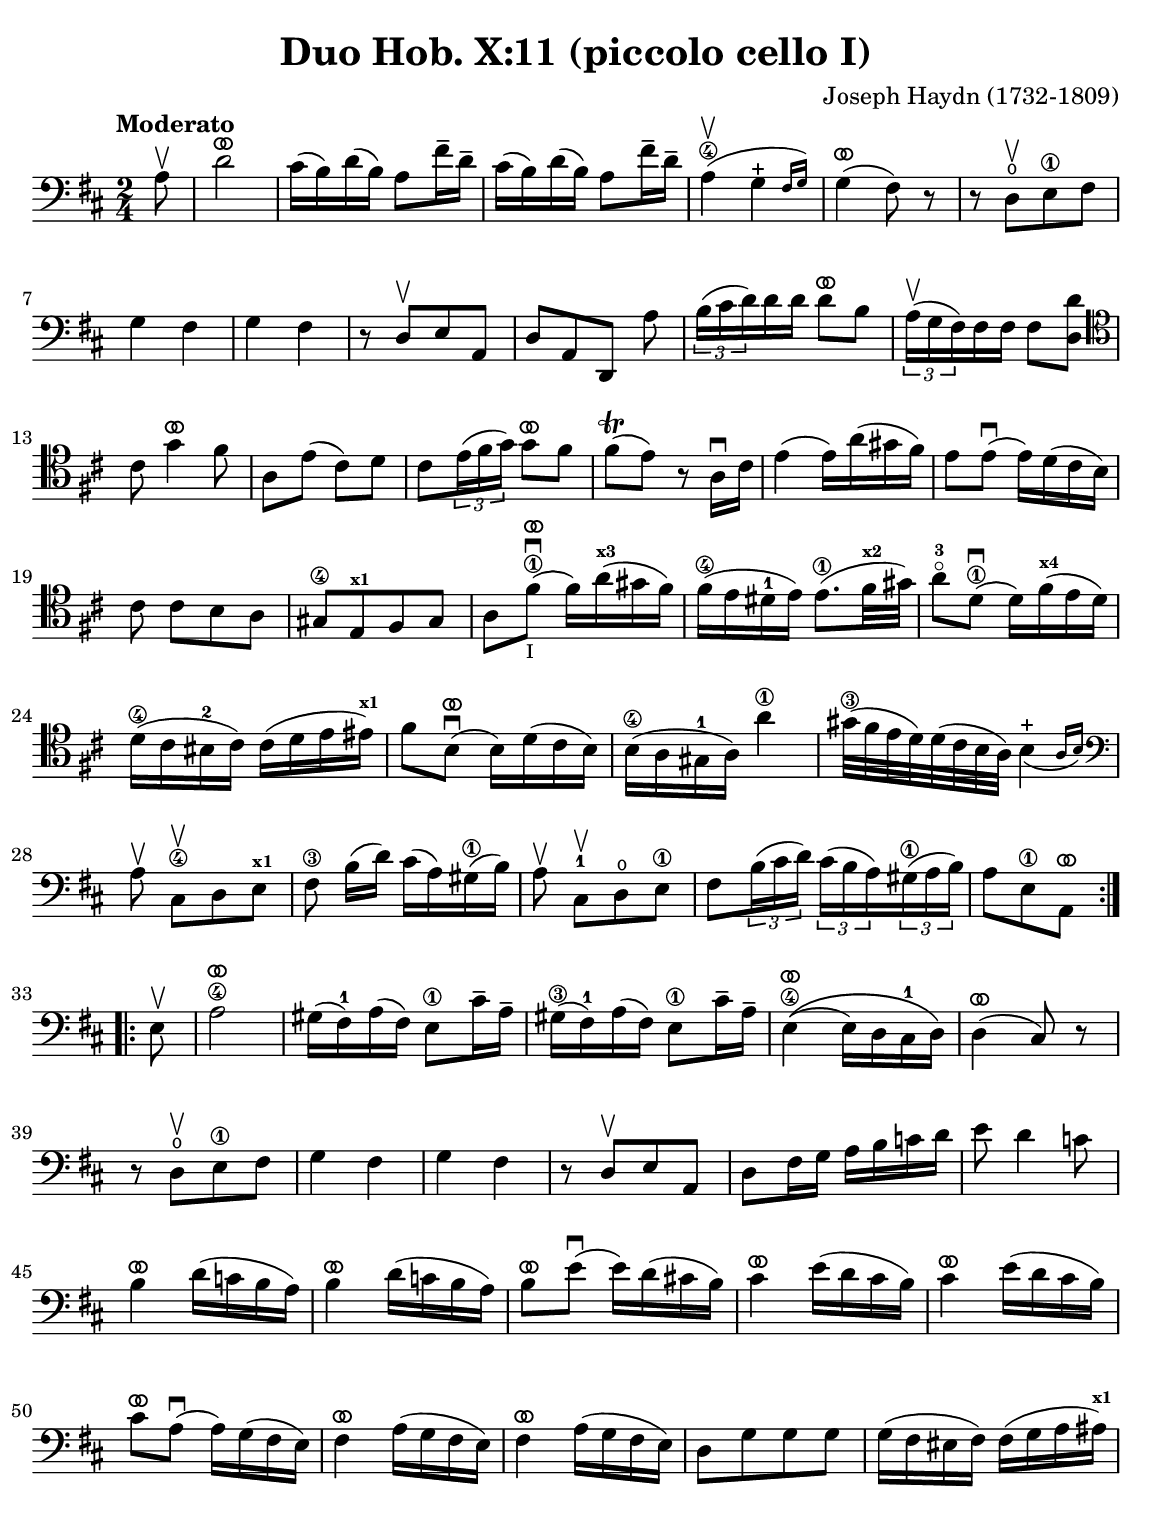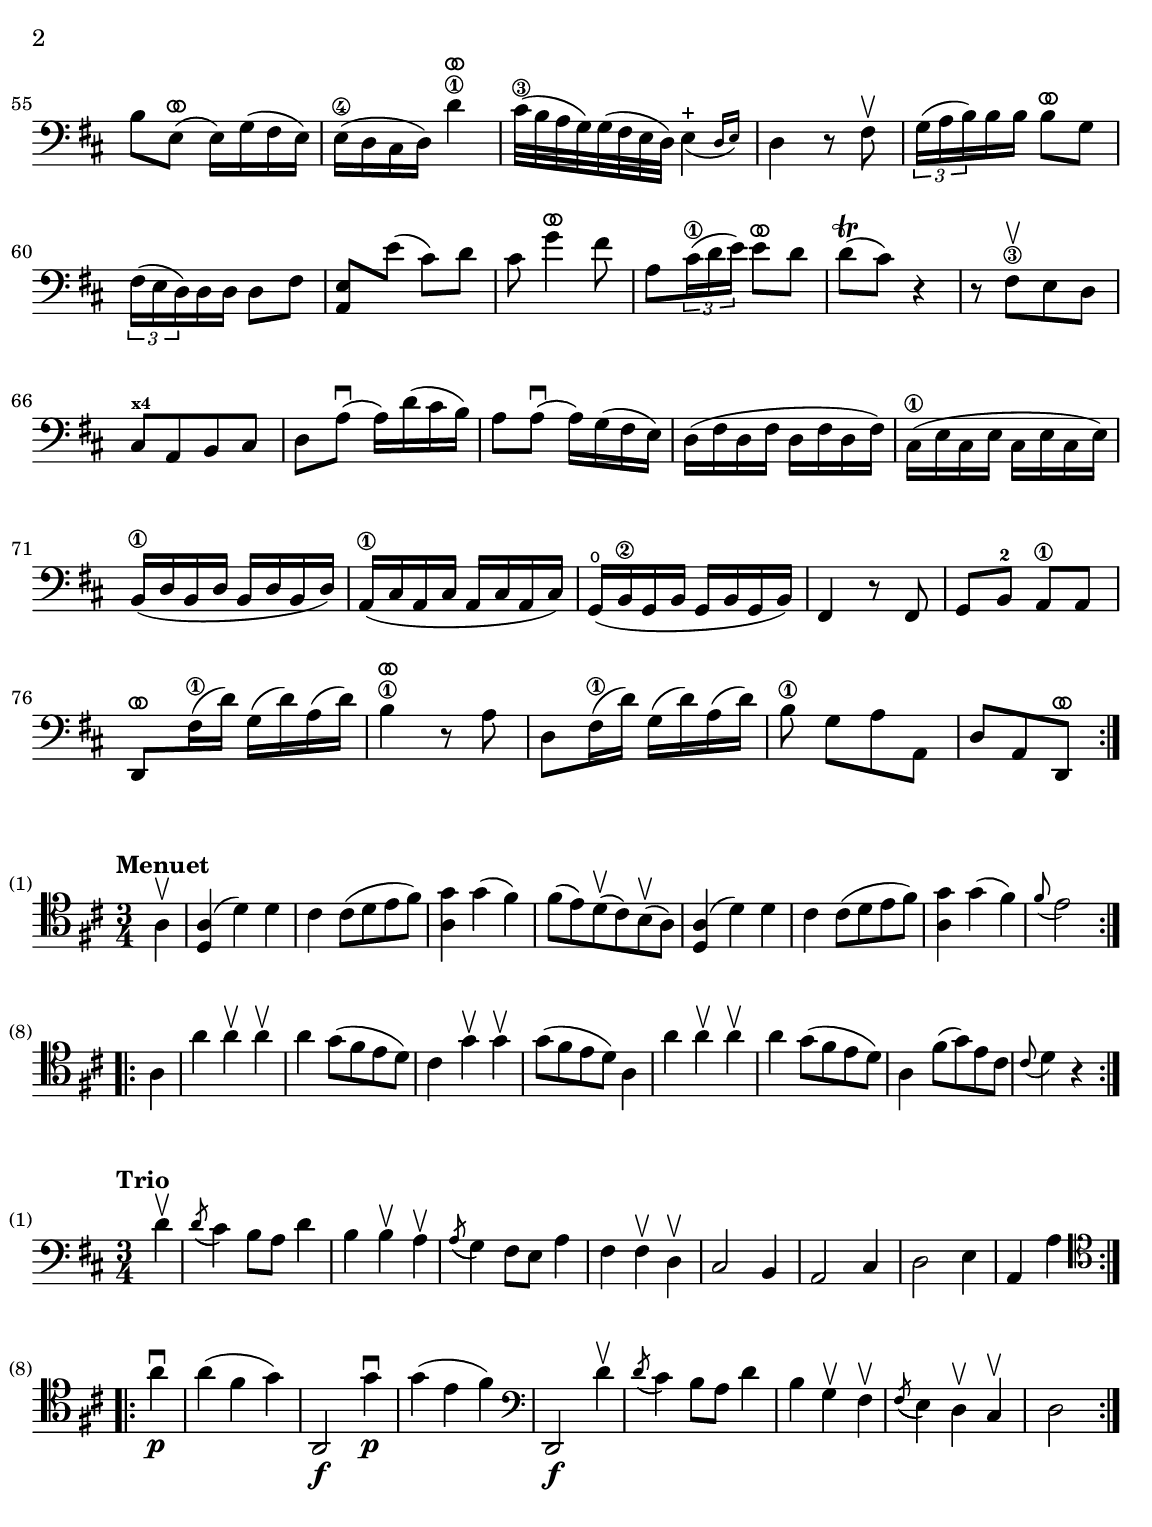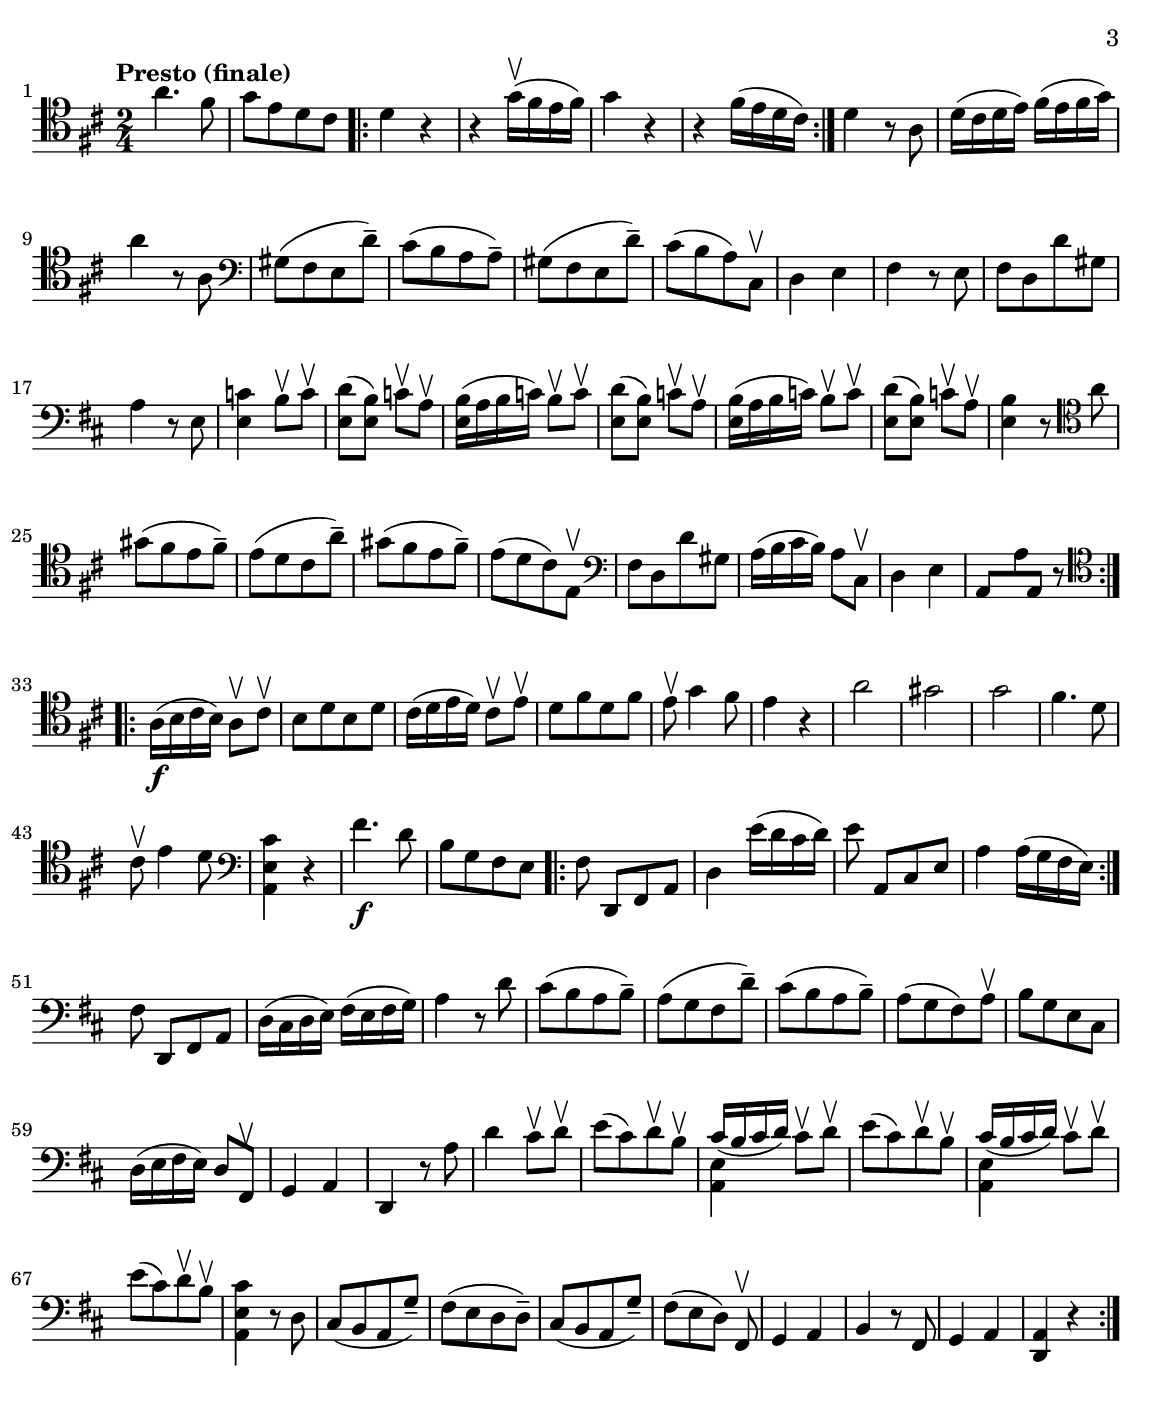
#(set-global-staff-size 21)

\version "2.24.0"

\header {
  title    = "Duo Hob. X:11 (piccolo cello I)"
  composer = "Joseph Haydn (1732-1809)"
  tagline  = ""
}

\language "italiano"

% iPad Pro 12.9

\paper {
  paper-width  = 195\mm
  paper-height = 260\mm
  indent = #0
  page-count = #3
  line-width = #184
%  ragged-last = ##t
  ragged-last-bottom = ##t
  ragged-bottom = ##f
}

ringsps = #"
  0.15 setlinewidth
  0.9 0.6 moveto
  0.4 0.6 0.5 0 361 arc
  stroke
  1.0 0.6 0.5 0 361 arc
  stroke
  "

vibrato = \markup {
  \with-dimensions #'(-0.2 . 1.6) #'(0 . 1.2)
  \postscript #ringsps
}

\score {
  \new Staff {
    \override Hairpin.to-barline = ##f
    \override Beam.auto-knee-gap = #2
    \time 2/4
    \key re \major 
    \clef "bass"
    \tempo "Moderato"
    
    \repeat volta 2 {
      \partial 8 la8\upbow
      | re'2^\vibrato
      | dod'16( si16) re'16( si16) la8 fad'16-- re'16--
      | dod'16( si16) re'16( si16) la8 fad'16-- re'16--
      | la4\4(\upbow \afterGrace sol4-+ {fad16 sol16)}
      | sol4(^\vibrato fad8) r8
      | r8 re8\open[\upbow  mi8\1 fad8]
      | sol4 fad4 
      | sol4 fad4
      | r8 re8[\upbow mi8 la,8]
      | re8[ la,8 re,8] la8
      | \tuplet 3/2 {si16( dod'16 re'16)} re'16 re'16 re'8^\vibrato si8
      | \tuplet 3/2 {la16(^\upbow sol16 fad16)} fad16 fad16 fad8 <<re'8 re8>>
      \clef "tenor"
        dod'8 sol'4^\vibrato fad'8
      | la8 mi'8( dod'8) re'8 
      | dod'8 \tuplet 3/2 {mi'16( fad'16 sol'16)} sol'8^\vibrato fad'8
      | fad'8\trill( mi'8) r8 la16\downbow dod'16
      | mi'4( mi'16) la'16( sold'16 fad'16)
      | mi'8 mi'8\downbow( mi'16) re'16( dod'16 si16)
      |  dod'8 dod'8[ si8 la8]
      | sold8[\4 mi8^\markup{\bold\teeny x1} fad8 sold8]
      | la8 fad'8^\vibrato\1\downbow(_\markup{\tiny I} fad'16) la'16(^\markup{\bold\teeny x3} sold'16 fad'16)
      | fad'16(\4 mi'16 red'16-1 mi'16) mi'8.(\1 fad'32^\markup{\bold\teeny x2} sold'32)
      | la'8-3\flageolet re'8^\1\vibrato\downbow( re'16) fad'16(^\markup{\bold\teeny x4} mi'16 re'16)
      | re'16(\4 dod'16 sid16-2 dod'16) dod'16( re'16 mi'16 mid'16)^\markup{\bold\teeny x1}
      | fad'8 si8^\vibrato\downbow( si16) re'16( dod'16 si16)
      | si16(\4 la16 sold16-1 la16) la'4\1
      | sold'32(\3 fad'32 mi'32 re'32) re'32( dod'32 si32 la32) \afterGrace si4_(-+ {la16 si16)}
      \clef "bass"
        la8\upbow dod8\4\upbow[ re8 mi8]^\markup{\bold\teeny x1}
      | fad8\3 si16([ re'16)] dod'16( la16) sold16(\1 si16)
      | la8\upbow dod8-1\upbow[ re8\open mi8]\1
      | fad8 \tuplet 3/2 {si16( dod'16 re'16)} \tuplet 3/2 {dod'16( si16 la16)}
        \tuplet 3/2 {sold16(\1 la16 si16)}
      | \partial 4. la8[ mi8\1 la,8]^\vibrato
    }
    
    \repeat volta 2 {
        \partial 8 mi8\upbow
      | la2\4^\vibrato
      | sold16( fad16)-1 la16( fad16) mi8\1 dod'16-- la16--
      | sold16(\3 fad16)-1 la16( fad16) mi8\1 dod'16-- la16--
      | mi4\4^\vibrato\(( mi16) re16 dod16-1 re16\)
      | re4(^\vibrato dod8) r8
      | r8 re8\open\upbow[ mi8\1 fad8]
      | sol4 fad4 
      | sol4 fad4
      | r8 re8\upbow[ mi8 la,8]
      | re8 fad16 sol16 la16 si16 do'16 re'16
      | mi'8 re'4 do'8
      | si4^\vibrato re'16( do'16 si16 la16)
      | si4^\vibrato re'16( do'16 si16 la16)
      | si8^\vibrato mi'8\downbow( mi'16) re'16( dod'!16 si16)
      | dod'4^\vibrato mi'16( re'16 dod'16 si16)
      | dod'4^\vibrato mi'16( re'16 dod'16 si16)
      | dod'8^\vibrato la8(\downbow la16) sol16( fad16 mi16)
      | fad4^\vibrato la16( sol16 fad16 mi16)
      | fad4^\vibrato la16( sol16 fad16 mi16)
      | re8[ sol8 sol8 sol8]
      | sol16( fad16 mid16 fad16) fad16( sol16 la16 lad16)^\markup{\bold\teeny x1}
      | si8 mi8(^\vibrato mi16) sol16( fad16 mi16)
      | mi16(\4 re16 dod16 re16) re'4\1^\vibrato
      | dod'32(\3 si32 la32 sol32) sol32( fad32 mi32 re32) \afterGrace mi4-+_( {re16 mi16)}
      | re4 r8 fad8\upbow
      | \tuplet 3/2 {sol16( la16 si16)} si16 si16 si8^\vibrato sol8
      | \tuplet 3/2 {fad16( mi16 re16)} re16 re16 re8 fad8
      | <<mi8 la,8>> mi'8( dod'8) re'8
      | dod'8 sol'4^\vibrato fad'8
      | la8 \tuplet 3/2 {dod'16(\1 re'16 mi'16)} mi'8^\vibrato re'8
      | re'8\trill( dod'8) r4
      | r8 fad8\3\upbow[ mi8 re8]
      | dod8[^\markup{\bold\teeny x4} la,8 si,8 dod8]
      | re8 la8\downbow( la16) re'16( dod'16 si16)
      | la8 la8(\downbow la16) sol16( fad16 mi16)
      | re16( fad16 re16 fad16 re16 fad16 re16 fad16)
      | dod16(\1 mi16 dod16 mi16 dod16 mi16 dod16 mi16)
      | si,16(\1 re16 si,16 re16 si,16 re16 si,16 re16)
      | la,16(\1 dod16 la,16 dod16 la,16 dod16 la,16 dod16)
      | sol,16(\open si,16\2 sol,16 si,16 sol,16 si,16 sol,16 si,16) fad,4 r8 fad,8
      | sol,8 si,8-2 la,8\1 la,8
      | re,8^\vibrato fad16(\1 re'16) sol16( re'16) la16( re'16)
      | si4\1^\vibrato r8 la8
      | re8 fad16(\1 re'16) sol16( re'16) la16( re'16)
      | si8\1 sol8[ la8 la,8]
      | \partial 4. re8[ la,8 re,8]^\vibrato 
    }
  }
}

    


\score {
  \new Staff {
    \set Score.barNumberVisibility = #all-bar-numbers-visible
    \override Hairpin.to-barline = ##f
    \override Beam.auto-knee-gap = #2

    \time 3/4
    \key re \major 
    \tempo "Menuet"
    \clef "tenor"

 %   \set Score.currentBarNumber = #0

    \repeat volta 2 {    
        \partial 4 la4\upbow
      | <<la4( re4>> re'4) re'4
      | dod'4 dod'8( re'8 mi'8 fad'8)
      | <<sol'4 la4>> sol'4( fad'4)
      | fad'8( mi'8) re'8\upbow( dod'8) si8\upbow( la8)
      | <<la4( re4>> re'4) re'4
      | dod'4 dod'8( re'8 mi'8 fad'8)
      | <<sol'4 la4>> sol'4( fad'4)
      | \grace {fad'8(} mi'2)
    }
    
    \repeat volta 2 {
        \partial 4 la4
      | la'4 la'4\upbow la'4\upbow
      | la'4 sol'8( fad'8 mi'8 re'8)
      | dod'4 sol'4\upbow sol'4\upbow
      | sol'8( fad'8 mi'8 re'8) la4
      | la'4 la'4\upbow la'4\upbow
      | la'4 sol'8( fad'8 mi'8 re'8)
      | la4 fad'8( sol'8) mi'8 dod'8
      | \grace {dod'8(} re'4) r4
    }
  }
}

\score {
  \new Staff {
    \set Score.barNumberVisibility = #all-bar-numbers-visible
    \override Hairpin.to-barline = ##f
    \override Beam.auto-knee-gap = #2

    \time 3/4
    \key re \major 
    \tempo "Trio"
    \clef "bass"

%    \set Score.currentBarNumber = #0

    \repeat volta 2 {
        \partial 4 re'4\upbow
      | \acciaccatura re'8( dod'4) si8 la8 re'4
      | si4 si4\upbow la4\upbow
      | \acciaccatura la8( sol4) fad8 mi8 la4
      | fad4 fad4\upbow re4\upbow
      | dod2 si,4
      | la,2 dod4
      | re2 mi4
      | la,4 la4
    }
    
    \repeat volta 2 {
      \clef "tenor"
        \partial 4 la'4\p\downbow
      | la'4( fad'4 sol'4)
      | la,2\f sol'4\downbow\p
      | sol'4( mi'4 fad'4)
      \clef "bass"
      | re,2\f re'4\upbow
      | \acciaccatura re'8( dod'4) si8 la8 re'4
      | si4 sol4\upbow fad4\upbow
      | \acciaccatura fad8( mi4) re4\upbow dod4\upbow
      | re2
    }
  }
}

\pageBreak

\score {
  \new Staff {
    \set Score.barNumberVisibility = #all-bar-numbers-visible
    \override Hairpin.to-barline = ##f
    \override Beam.auto-knee-gap = #2

    \time 2/4
    \key re \major 
    \tempo "Presto (finale)"
    \clef "tenor"
    
    \repeat volta 2 {
        la'4. fad'8
      | sol'8[ mi'8 re'8 dod'8]
    
      \repeat volta 2 {
        re'4 r4
      | r4 sol'16(\upbow fad'16 mi'16 fad'16)
      | sol'4 r4
      | r4 fad'16( mi'16 re'16 dod'16)
      }
    
        re'4 r8 la8
      | re'16( dod'16 re'16 mi'16) fad'16( mi'16 fad'16 sol'16)
      | la'4 r8 la8
      | \clef "bass" 
        sold8[( fad8 mi8 re'8--)]
      | dod'8[( si8 la8 la8--)]
      | sold8[( fad8 mi8 re'8--)]
      | dod'8[( si8 la8) dod8]\upbow
      | re4 mi4
      | fad4 r8 mi8
      | fad8[ re8 re'8 sold8]
      | la4 r8 mi8
      | <<do'4 mi4>> si8\upbow do'8\upbow
      | <<re'8( mi8>> <<si8) mi8>> do'8\upbow la8\upbow
      | <<si16( mi16>> la16 si16 do'16) si8\upbow do'8\upbow
      | <<re'8( mi8>> <<si8) mi8>> do'8\upbow la8\upbow
      | <<si16( mi16>> la16 si16 do'16) si8\upbow do'8\upbow  
      | <<re'8( mi8>> <<si8) mi8>> do'8\upbow la8\upbow
      | <<si4 mi4>> r8 
        \clef "tenor"
        la'8
      | sold'8[( fad'8 mi'8 fad'8--)]
      | mi'8[( re'8 dod'8 la'8--)]
      | sold'8[( fad'8 mi'8 fad'8--)]
      | mi'8[( re'8 dod'8) mi8]\upbow
      | \clef "bass"
        fad8[ re8 re'8 sold8]
      | la16( si16 dod'16 si16) la8 dod8\upbow
      | re4 mi4
      | la,8[ la8 la,8] r8
    }
          
    \repeat volta 2 {
      \clef "tenor"
        la16\f( si16 dod'16 si16) la8\upbow dod'8\upbow
      | si8[ re'8 si8 re'8]
      | dod'16( re'16 mi'16 re'16) dod'8\upbow mi'8\upbow
      | re'8[ fad'8 re'8 fad'8]
      | mi'8\upbow sol'4 fad'8
      | mi'4 r4
      | la'2
      | sold'2
      | sol'2
      | fad'4. re'8
      | dod'8\upbow mi'4 re'8
      | \clef "bass"
        <<dod'4 mi4 la,4>> r4
      | fad'4.\f re'8
      | si8[ sol8 fad8 mi8]
      
      \repeat volta 2 {
      | fad8 re,8[ fad,8 la,8]
      | re4 mi'16( re'16 dod'16 re'16)
      | mi'8 la,8[ dod8 mi8]
      | la4 la16( sol16 fad16 mi16)
      }
      
      | fad8 re,8[ fad,8 la,8]
      | re16( dod16 re16 mi16) fad16( mi16 fad16 sol16)
      | la4 r8 re'8
      | dod'8[( si8 la8 si8--)]
      | la8[( sol8 fad8 re'8--)]
      | dod'8[( si8 la8 si8--)]
      | la8[( sol8 fad8) la8\upbow]
      | si8[ sol8 mi8 dod8]
      | re16( mi16 fad16 mi16) re8 fad,8\upbow
      | sol,4 la,4
      | re,4 r8 la8
      | re'4 dod'8\upbow re'8\upbow
      | mi'8[( dod'8) re'8\upbow si8\upbow]
      | <<{dod'16_( si16 dod'16 re'16)}\\{<<mi4 la,4>>}>> dod'8\upbow re'8\upbow 
      | mi'8[( dod'8) re'8\upbow si8\upbow]
      | <<{dod'16_( si16 dod'16 re'16)}\\{<<mi4 la,4>>}>> dod'8\upbow re'8\upbow 
      | mi'8[( dod'8) re'8\upbow si8\upbow]
      | <<dod'4 mi4 la,4>> r8 re8
      | dod8[( si,8 la,8 sol8--)]
      | fad8[( mi8 re8 re8--)]
      | dod8[( si,8 la,8 sol8--)]
      | fad8[( mi8 re8)] fad,8\upbow
      | sol,4 la,4
      | si,4 r8 fad,8
      | sol,4 la,4
      | <<la,4 re,4>> r4
    }

  }
  

  
  
}

